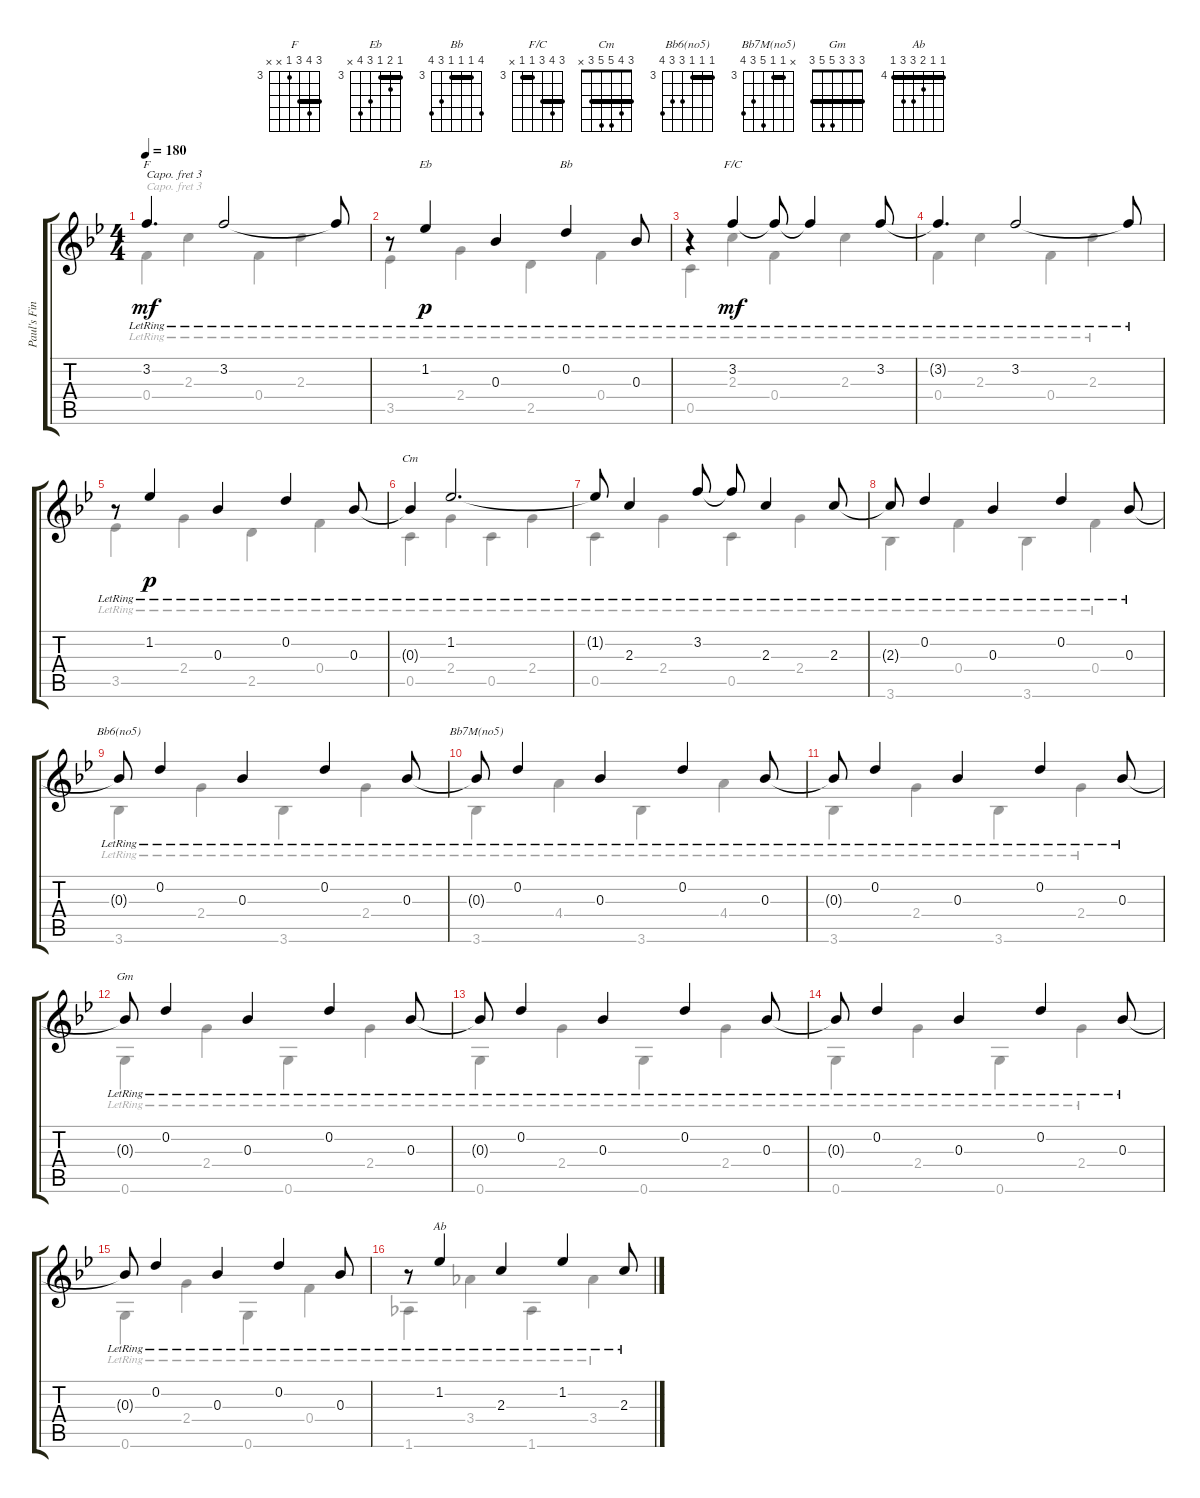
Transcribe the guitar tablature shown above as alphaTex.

\track ("Paul's Fingerpicking" "Paul's Fin") {instrument acousticguitarsteel}
\staff {score tabs}
\capo 3
\tuning (E4 B3 G3 D3 A2 E2) {hide}
\chord ("F" 5 6 5 3 x x) {firstfret 3 barre 5}
\chord ("Eb" 3 4 3 5 6 x) {firstfret 3 barre 3}
\chord ("Bb" 6 3 3 3 5 6) {firstfret 3 barre 3}
\chord ("F/C" 5 6 5 3 3 x) {firstfret 3 barre (3 5)}
\chord ("Cm" 3 4 5 5 3 x) {barre 3}
\chord ("Bb6(no5)" 3 3 3 5 5 6) {firstfret 3 barre 3}
\chord ("Bb7M(no5)" x 3 3 7 5 6) {firstfret 3 barre 3}
\chord ("Gm" 3 3 3 5 5 3) {barre 3}
\chord ("Ab" 4 4 5 6 6 4) {firstfret 4 barre 4}
\voice
\ts (4 4)
\tempo 180
\clef g2
\ks bb
3.2{lr t}.4{d ch "F" dy mf} 3.2{lr}.2 3.2{lr t}.8 |
r.8 1.2{lr}.4{ch "Eb" dy p} 0.3{lr}.4 0.2{lr}.4{ch "Bb"} 0.3{lr}.8 |
r.4 3.2{lr}.4{ch "F/C" dy mf} 3.2{lr t}.8 3.2{lr t}.4 3.2{lr}.8 |
3.2{lr t}.4{d} 3.2{lr}.2 3.2{lr t}.8 |
r.8 1.2{lr}.4{dy p} 0.3{lr}.4 0.2{lr}.4 0.3{lr}.8 |
0.3{lr t}.4{ch "Cm"} 1.2{lr}.2{d} |
1.2{lr t}.8 2.3{lr}.4 3.2{lr}.8 3.2{lr t}.8 2.3{lr}.4 2.3{lr}.8 |
2.3{lr t}.8 0.2{lr}.4 0.3{lr}.4 0.2{lr}.4 0.3{lr}.8 |
0.3{lr t}.8{ch "Bb6(no5)"} 0.2{lr}.4 0.3{lr}.4 0.2{lr}.4 0.3{lr}.8 |
0.3{lr t}.8{ch "Bb7M(no5)"} 0.2{lr}.4 0.3{lr}.4 0.2{lr}.4 0.3{lr}.8 |
0.3{lr t}.8 0.2{lr}.4 0.3{lr}.4 0.2{lr}.4 0.3{lr}.8 |
0.3{lr t}.8{ch "Gm"} 0.2{lr}.4 0.3{lr}.4 0.2{lr}.4 0.3{lr}.8 |
0.3{lr t}.8 0.2{lr}.4 0.3{lr}.4 0.2{lr}.4 0.3{lr}.8 |
0.3{lr t}.8 0.2{lr}.4 0.3{lr}.4 0.2{lr}.4 0.3{lr}.8 |
0.3{lr t}.8 0.2{lr}.4 0.3{lr}.4 0.2{lr}.4 0.3{lr}.8 |
r.8 1.2{lr}.4{ch "Ab"} 2.3{lr}.4 1.2{lr}.4 2.3{lr}.8
\voice
\clef g2
\ottava regular
\simile none
\ks bb
0.4{lr}.4{dy mf} 2.3{lr}.4 0.4{lr}.4 2.3{lr}.4 |
3.5{lr}.4 2.4{lr}.4 2.5{lr}.4 0.4{lr}.4 |
0.5{lr}.4 2.3{lr}.4 0.4{lr}.4 2.3{lr}.4 |
0.4{lr}.4 2.3{lr}.4 0.4{lr}.4 2.3{lr}.4 |
3.5{lr}.4 2.4{lr}.4 2.5{lr}.4 0.4{lr}.4 |
0.5{lr}.4 2.4{lr}.4 0.5{lr}.4 2.4{lr}.4 |
0.5{lr}.4 2.4{lr}.4 0.5{lr}.4 2.4{lr}.4 |
3.6{lr}.4 0.4{lr}.4 3.6{lr}.4 0.4{lr}.4 |
3.6{lr}.4 2.4{lr}.4 3.6{lr}.4 2.4{lr}.4 |
3.6{lr}.4 4.4{lr}.4 3.6{lr}.4 4.4{lr}.4 |
3.6{lr}.4 2.4{lr}.4 3.6{lr}.4 2.4{lr}.4 |
0.6{lr}.4 2.4{lr}.4 0.6{lr}.4 2.4{lr}.4 |
0.6{lr}.4 2.4{lr}.4 0.6{lr}.4 2.4{lr}.4 |
0.6{lr}.4 2.4{lr}.4 0.6{lr}.4 2.4{lr}.4 |
0.6{lr}.4 2.4{lr}.4 0.6{lr}.4 0.4{lr}.4 |
1.6{lr}.4 3.4{lr}.4 1.6{lr}.4 3.4{lr}.4
